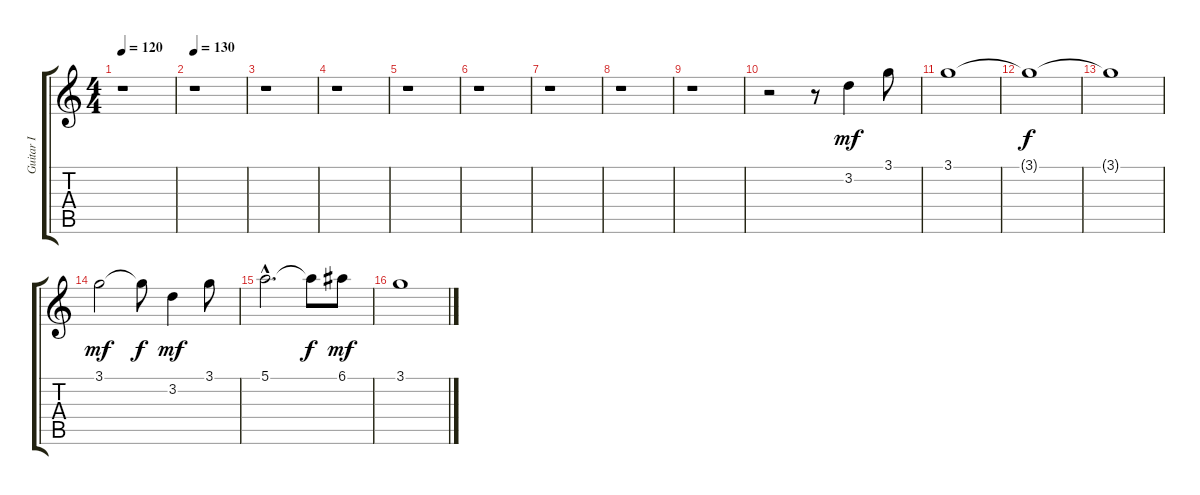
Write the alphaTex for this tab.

\track ("Guitar I" "Guitar I") {instrument distortionguitar}
\staff {score tabs}
\tuning (E4 B3 G3 D3 A2 E2) {hide}
\ts (4 4)
\tempo 120
\clef g2
\ks c
r.1{dy mf instrument distortionguitar} |
\tempo 130
r.1 |
r.1 |
r.1 |
r.1 |
r.1 |
r.1 |
r.1 |
r.1 |
r.2 r.8 3.2.4 3.1.8 |
3.1.1 |
3.1{t}.1{dy f} |
3.1{t}.1 |
3.1.2{dy mf} 3.1{t}.8{dy f} 3.2.4{dy mf} 3.1.8 |
5.1{hac}.2{d} 5.1{t}.8{dy f} 6.1.8{dy mf} |
3.1.1
